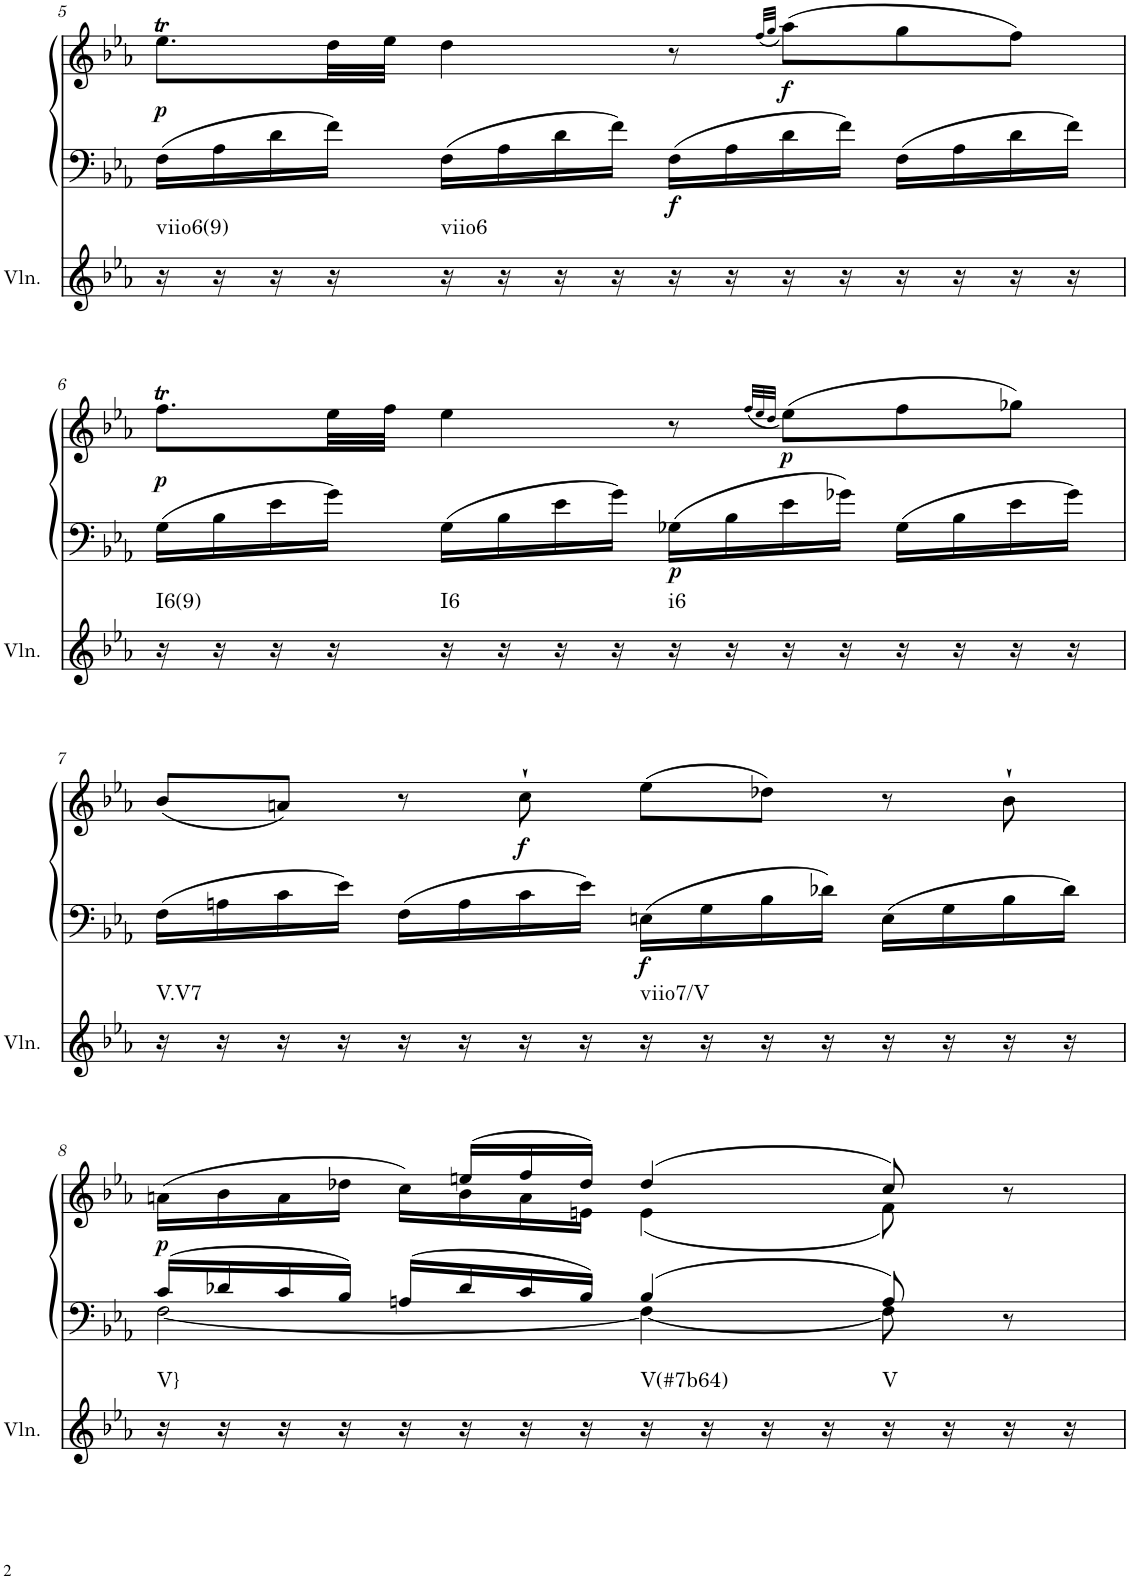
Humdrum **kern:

**kern	**harte	**kern	**kern	**dynam
*part2	*part2	*part1	*part1	*part1
*staff3	*	*staff2	*staff1	*staff1/2
*I"Violin	*	*I"Klavier linke Hand	*	*
*I'Vln.	*	*	*	*
!!LO:PB:g=z
*clefG2	*	*clefF4	*clefG2	*
*k[b-e-a-]	*	*k[b-e-a-]	*k[b-e-a-]	*
*M4/4	*	*M4/4	*M4/4	*
=5	=5	=5	=5	=5
!	!LO:H:kt=viio6(9)	!	!	!LO:DY:b
16r	N	16F\LL	8.ee-T\L	p
16r	.	16A-\	.	.
16r	.	16d\	.	.
16r	.	16f\JJ	32dd\LL	.
.	.	.	32ee-\JJJ	.
!	!LO:H:kt=viio6	!	!	!
16r	N	16F\LL	4dd\	.
16r	.	16A-\	.	.
16r	.	16d\	.	.
16r	.	16f\JJ	.	.
!	!	!	!	!LO:DY:b=2
16r	.	16F\LL	8r	f
16r	.	16A-\	.	.
.	.	.	(32qff/LLL	.
.	.	.	32qgg/JJJ	.
!	!	!	!	!LO:DY:b
16r	.	16d\	(8aa-\L)	f
16r	.	16f\JJ	.	.
16r	.	16F\LL	8gg\	.
16r	.	16A-\	.	.
16r	.	16d\	8ff\J)	.
16r	.	16f\JJ	.	.
!!LO:LB:g=z
=6	=6	=6	=6	=6
!	!LO:H:kt=I6(9)	!	!	!LO:DY:b
16r	N	16G\LL	8.ffT\L	p
16r	.	16B-\	.	.
16r	.	16e-\	.	.
16r	.	16g\JJ	32ee-\LL	.
.	.	.	32ff\JJJ	.
!	!LO:H:kt=I6	!	!	!
16r	N	16G\LL	4ee-\	.
16r	.	16B-\	.	.
16r	.	16e-\	.	.
16r	.	16g\JJ	.	.
!	!LO:H:kt=i6	!	!	!LO:DY:b=2
16r	N	16G-X\LL	8r	p
16r	.	16B-\	.	.
.	.	.	(32qff/LLL	.
.	.	.	32qee-/	.
.	.	.	32qdd/JJJ	.
!	!	!	!	!LO:DY:b
16r	.	16e-\	(8ee-\L)	p
16r	.	16g-X\JJ	.	.
16r	.	16G-\LL	8ff\	.
16r	.	16B-\	.	.
16r	.	16e-\	8gg-X\J)	.
16r	.	16g-\JJ	.	.
!!LO:LB:g=z
=7	=7	=7	=7	=7
!	!LO:H:kt=V.V7	!	!	!
16r	N	16F\LL	(8b-/L	.
16r	.	16An\	.	.
16r	.	16c\	8an/J)	.
16r	.	16e-\JJ	.	.
16r	.	16F\LL	8r	.
16r	.	16A\	.	.
!	!	!	!	!LO:DY:b
16r	.	16c\	8cc`\	f
16r	.	16e-\JJ	.	.
!	!LO:H:kt=viio7/V	!	!	!LO:DY:b=2
16r	N	16En\LL	(8ee-\L	f
16r	.	16G\	.	.
16r	.	16B-\	8dd-X\J)	.
16r	.	16d-X\JJ	.	.
16r	.	16E\LL	8r	.
16r	.	16G\	.	.
16r	.	16B-\	8b-`\	.
16r	.	16d-\JJ	.	.
!!LO:LB:g=z
=8	=8	=8	=8	=8
*	*	*^	*^	*
!	!LO:H:kt=V}	!	!	!	!	!LO:DY:b
16r	N	16c/LL	[2F\	4ryy	(>16an\LL	p
16r	.	16d-X/	.	.	16b-\	.
16r	.	16c/	.	.	16a\	.
16r	.	16B-/JJ	.	.	16dd-X\JJ	.
16r	.	16An/LL	.	16ryy	16cc\LL)	.
16r	.	16d-/	.	(16een/LL	16b-\	.
16r	.	16c/	.	16ff/	16a\	.
16r	.	16B-/JJ	.	16dd-/JJ)	16en\JJ	.
!	!LO:H:kt=V(#7b64)	!	!	!	!	!
16r	N	4B-/	4F\_	(4dd-/	(4e\	.
16r	.	.	.	.	.	.
16r	.	.	.	.	.	.
16r	.	.	.	.	.	.
!	!LO:H:kt=V	!	!	!	!	!
16r	N	8A/	8F\]	8cc/)	8f\)	.
16r	.	.	.	.	.	.
16r	.	8r	8ryy	8r	8ryy	.
16r	.	.	.	.	.	.
*	*	*v	*v	*	*	*
*	*	*	*v	*v	*
=	=	=	=	=
*-	*-	*-	*-	*-
